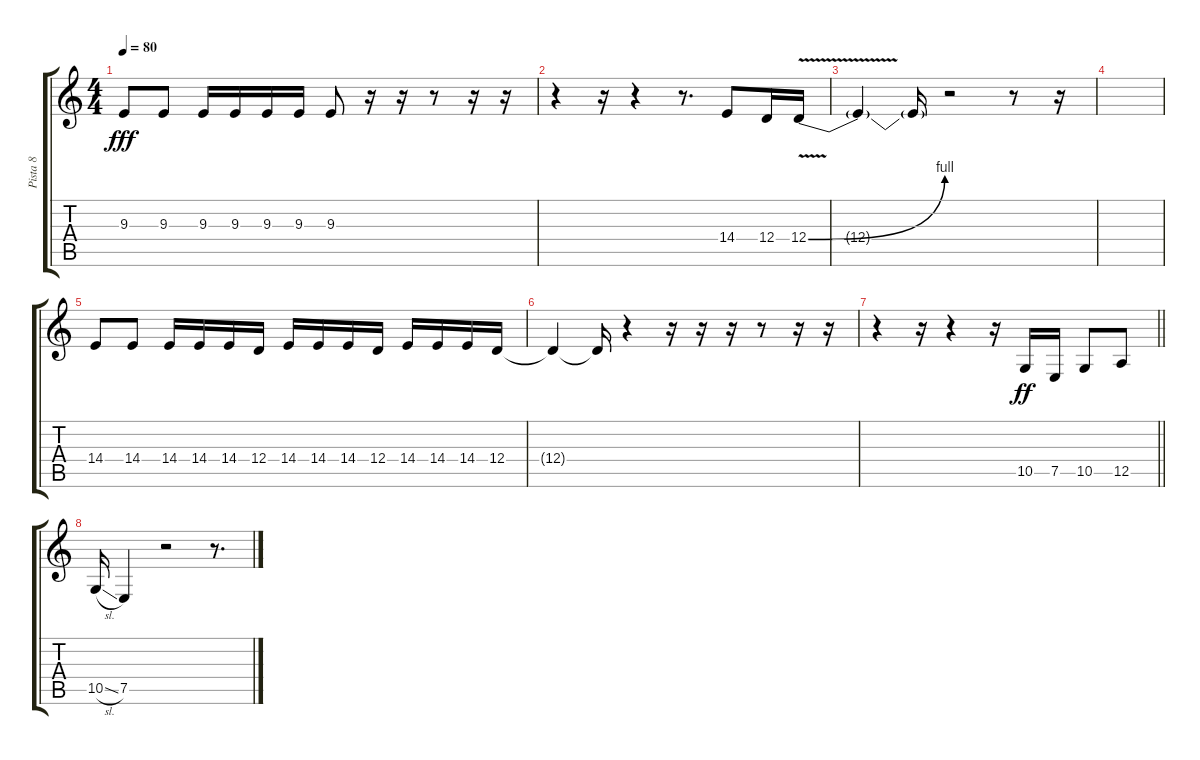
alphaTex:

\track ("Pista 8" "Pista 8") {instrument bassoon}
\staff {score tabs}
\tuning (E4 B3 G3 D3 A2 E2) {hide}
\ts (4 4)
\tempo 80
\clef g2
\ks c
9.3.8{dy fff} 9.3.8 9.3.16 9.3.16 9.3.16 9.3.16 9.3.8 r.16 r.16 r.8 r.16 r.16 |
r.4 r.16 r.4 r.8{d} 14.4.8 12.4.16 12.4{be (bend 0 0 60 4) v}.16 |
12.4{t}.4 12.4{t}.16 r.2 r.8 r.16 |
|
14.4.8{volume 12} 14.4.8 14.4.16 14.4.16 14.4.16 12.4.16 14.4.16 14.4.16 14.4.16 12.4.16 14.4.16 14.4.16 14.4.16 12.4.16 |
12.4{t}.4 12.4{t}.16 r.4 r.16 r.16 r.16 r.8 r.16 r.16 |
\barLineRight lightlight
r.4 r.16 r.4 r.16 10.5.16{dy ff} 7.5.16 10.5.8 12.5.8 |
10.5{sl}.16 7.5.4 r.2 r.8{d}
